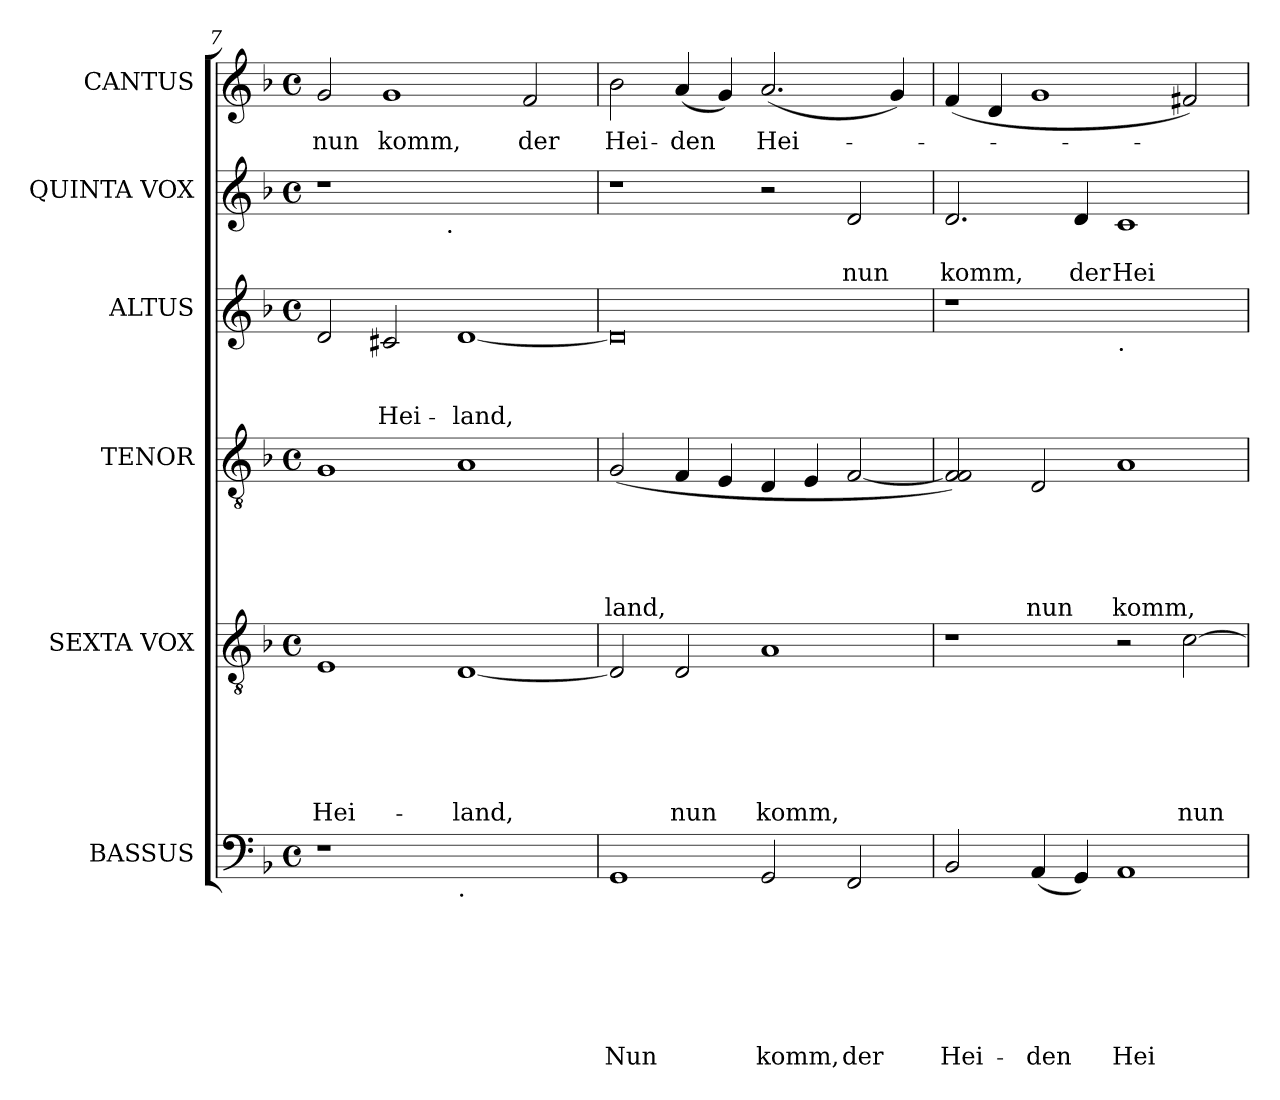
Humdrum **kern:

**kern	**text	**text	**text	**text	**text	**text	**text	**kern	**text	**text	**text	**text	**text	**text	**kern	**text	**text	**text	**text	**text	**kern	**text	**text	**text	**kern	**text	**text	**kern	**text
*part6	*part6	*part6	*part6	*part6	*part6	*part6	*part6	*part5	*part5	*part5	*part5	*part5	*part5	*part5	*part4	*part4	*part4	*part4	*part4	*part4	*part3	*part3	*part3	*part3	*part2	*part2	*part2	*part1	*part1
*staff6	*staff6	*staff6	*staff6	*staff6	*staff6	*staff6	*staff6	*staff5	*staff5	*staff5	*staff5	*staff5	*staff5	*staff5	*staff4	*staff4	*staff4	*staff4	*staff4	*staff4	*staff3	*staff3	*staff3	*staff3	*staff2	*staff2	*staff2	*staff1	*staff1
*I"BASSUS	*	*	*	*	*	*	*	*I"SEXTA VOX	*	*	*	*	*	*	*I"TENOR	*	*	*	*	*	*I"ALTUS	*	*	*	*I"QUINTA VOX	*	*	*I"CANTUS	*
*clefF4	*	*	*	*	*	*	*	*clefGv2	*	*	*	*	*	*	*clefGv2	*	*	*	*	*	*clefG2	*	*	*	*clefG2	*	*	*clefG2	*
*k[b-]	*	*	*	*	*	*	*	*k[b-]	*	*	*	*	*	*	*k[b-]	*	*	*	*	*	*k[b-]	*	*	*	*k[b-]	*	*	*k[b-]	*
*F:	*	*	*	*	*	*	*	*F:	*	*	*	*	*	*	*F:	*	*	*	*	*	*F:	*	*	*	*F:	*	*	*F:	*
*M4/4	*	*	*	*	*	*	*	*M4/4	*	*	*	*	*	*	*M4/4	*	*	*	*	*	*M4/4	*	*	*	*M4/4	*	*	*M4/4	*
*met(c)	*	*	*	*	*	*	*	*met(c)	*	*	*	*	*	*	*met(c)	*	*	*	*	*	*met(c)	*	*	*	*met(c)	*	*	*met(c)	*
=7	=7	=7	=7	=7	=7	=7	=7	=7	=7	=7	=7	=7	=7	=7	=7	=7	=7	=7	=7	=7	=7	=7	=7	=7	=7	=7	=7	=7	=7
!	!	!	!	!	!	!	!	!	!	!	!	!	!	!LO:LY:b	!	!	!	!	!	!	!	!	!	!	!	!	!	!	!LO:LY:b
*	*	*	*	*	*	*	*	*	*	*	*	*	*	*	*	*	*	*	*	*	*	*	*	*	*^	*	*	*	*
1r	.	.	.	.	.	.	.	1E	.	.	.	.	.	Hei-	1G	.	.	.	.	.	2d/	.	.	.	1r	2ryy	.	.	2g/	nun
!	!	!	!	!	!	!	!	!	!	!	!	!	!	!	!	!	!	!	!	!	!	!	!	!LO:LY:b:rj	!	!	!	!	!	!LO:LY:b
.	.	.	.	.	.	.	.	.	.	.	.	.	.	.	.	.	.	.	.	.	2c#X/	.	.	Hei-	.	4...ryy	.	.	1g	komm,
!	!	!	!	!	!	!	!	!	!	!	!	!	!	!	!	!	!	!	!	!	!	!	!	!	!	!LO:TX:b:t=.	!	!	!	!
.	.	.	.	.	.	.	.	.	.	.	.	.	.	.	.	.	.	.	.	.	.	.	.	.	.	1ryy	.	.	.	.
!LO:TX:b:t=.	!	!	!	!	!	!	!	!	!	!	!	!	!	!	!	!	!	!	!	!	!	!	!	!	!	!	!	!	!	!
!	!	!	!	!	!	!	!	!	!	!	!	!	!	!LO:LY:b	!	!	!	!	!	!	!	!	!	!LO:LY:b:rj	!	!	!	!	!	!
1ryy	.	.	.	.	.	.	.	[<1D	.	.	.	.	.	-land,	1A	.	.	.	.	.	[<1d	.	.	-land,	1ryy	.	.	.	.	.
!	!	!	!	!	!	!	!	!	!	!	!	!	!	!	!	!	!	!	!	!	!	!	!	!	!	!	!	!	!	!LO:LY:b
.	.	.	.	.	.	.	.	.	.	.	.	.	.	.	.	.	.	.	.	.	.	.	.	.	.	.	.	.	2f/	der
.	.	.	.	.	.	.	.	.	.	.	.	.	.	.	.	.	.	.	.	.	.	.	.	.	.	32ryy	.	.	.	.
=8	=8	=8	=8	=8	=8	=8	=8	=8	=8	=8	=8	=8	=8	=8	=8	=8	=8	=8	=8	=8	=8	=8	=8	=8	=8	=8	=8	=8	=8	=8
!	!	!	!	!	!	!	!LO:LY:b	!	!	!	!	!	!	!	!	!	!	!	!	!LO:LY:b	!	!	!	!	!	!	!	!	!	!LO:LY:b
*	*	*	*	*	*	*	*	*	*	*	*	*	*	*	*	*	*	*	*	*	*	*	*	*	*v	*v	*	*	*	*
1GG	.	.	.	.	.	.	Nun	2D/]	.	.	.	.	.	.	(<2G/	.	.	.	.	-land,	0d]	.	.	.	1r	.	.	2b-\	Hei-
!	!	!	!	!	!	!	!	!	!	!	!	!	!	!LO:LY:b	!	!	!	!	!	!	!	!	!	!	!	!	!	!	!LO:LY:b
.	.	.	.	.	.	.	.	2D/	.	.	.	.	.	nun	4F/	.	.	.	.	.	.	.	.	.	.	.	.	(<4a/	-den
.	.	.	.	.	.	.	.	.	.	.	.	.	.	.	4E/	.	.	.	.	.	.	.	.	.	.	.	.	4g/)	.
!	!	!	!	!	!	!	!LO:LY:b	!	!	!	!	!	!	!LO:LY:b	!	!	!	!	!	!	!	!	!	!	!	!	!	!	!LO:LY:b
2GG/	.	.	.	.	.	.	komm,	1A	.	.	.	.	.	komm,	4D/	.	.	.	.	.	.	.	.	.	2r	.	.	(<2.a/	Hei-
.	.	.	.	.	.	.	.	.	.	.	.	.	.	.	4E/	.	.	.	.	.	.	.	.	.	.	.	.	.	.
!	!	!	!	!	!	!	!LO:LY:b	!	!	!	!	!	!	!	!	!	!	!	!	!	!	!	!	!	!	!	!LO:LY:b	!	!
2FF/	.	.	.	.	.	.	der	.	.	.	.	.	.	.	[>2F/	.	.	.	.	.	.	.	.	.	2d/	.	nun	.	.
.	.	.	.	.	.	.	.	.	.	.	.	.	.	.	.	.	.	.	.	.	.	.	.	.	.	.	.	4g/)	.
!!LO:PB:g=z
=9	=9	=9	=9	=9	=9	=9	=9	=9	=9	=9	=9	=9	=9	=9	=9	=9	=9	=9	=9	=9	=9	=9	=9	=9	=9	=9	=9	=9	=9
!	!	!	!	!	!	!	!LO:LY:b	!	!	!	!	!	!	!	!	!	!	!	!	!	!	!	!	!	!	!	!LO:LY:b	!	!
2BB-/	.	.	.	.	.	.	Hei-	1r	.	.	.	.	.	.	2F/] 2F/)	.	.	.	.	.	1r	.	.	.	2.d/	.	komm,	(<4f/	.
.	.	.	.	.	.	.	.	.	.	.	.	.	.	.	.	.	.	.	.	.	.	.	.	.	.	.	.	4d/	.
!	!	!	!	!	!	!	!LO:LY:b	!	!	!	!	!	!	!	!	!	!	!	!	!LO:LY:b	!	!	!	!	!	!	!	!	!
(<4AA/	.	.	.	.	.	.	-den	.	.	.	.	.	.	.	2D/	.	.	.	.	nun	.	.	.	.	.	.	.	1g	.
!	!	!	!	!	!	!	!	!	!	!	!	!	!	!	!	!	!	!	!	!	!	!	!	!	!	!	!LO:LY:b	!	!
4GG/)	.	.	.	.	.	.	.	.	.	.	.	.	.	.	.	.	.	.	.	.	.	.	.	.	4d/	.	der	.	.
!	!	!	!	!	!	!	!	!	!	!	!	!	!	!	!	!	!	!	!	!	!LO:TX:b:t=.	!	!	!	!	!	!	!	!
!	!	!	!	!	!	!	!LO:LY:b	!	!	!	!	!	!	!	!	!	!	!	!	!LO:LY:b	!	!	!	!	!	!	!LO:LY:b	!	!
1AA	.	.	.	.	.	.	Hei-	2r	.	.	.	.	.	.	1A	.	.	.	.	komm,	1ryy	.	.	.	1c	.	Hei-	.	.
!	!	!	!	!	!	!	!	!	!	!	!	!	!	!LO:LY:b	!	!	!	!	!	!	!	!	!	!	!	!	!	!	!
.	.	.	.	.	.	.	.	[>2c\	.	.	.	.	.	nun	.	.	.	.	.	.	.	.	.	.	.	.	.	2f#X/)	.
=	=	=	=	=	=	=	=	=	=	=	=	=	=	=	=	=	=	=	=	=	=	=	=	=	=	=	=	=	=
*-	*-	*-	*-	*-	*-	*-	*-	*-	*-	*-	*-	*-	*-	*-	*-	*-	*-	*-	*-	*-	*-	*-	*-	*-	*-	*-	*-	*-	*-
